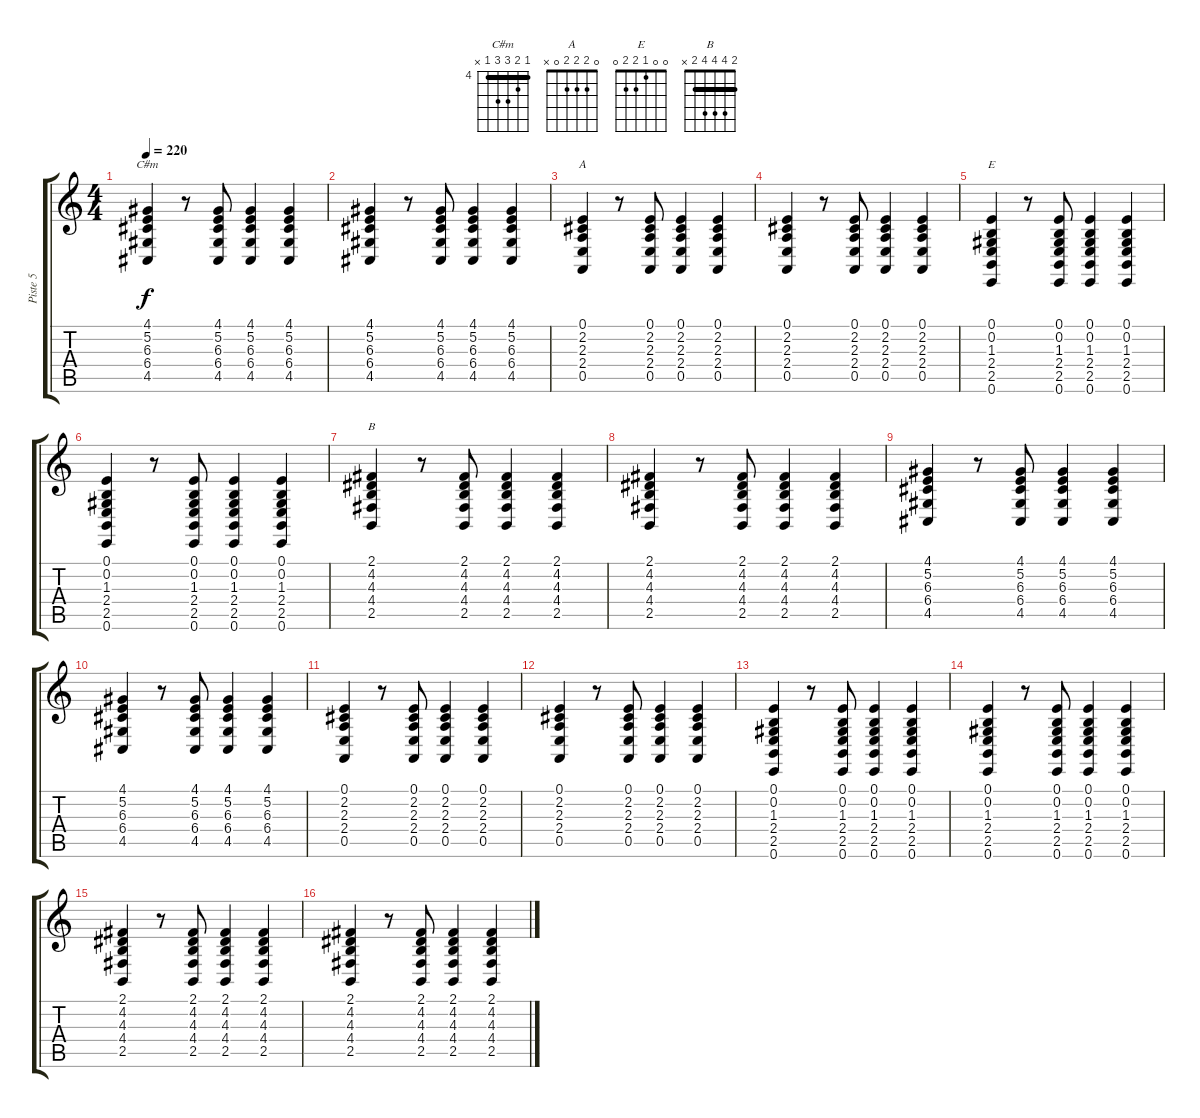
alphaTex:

\track ("Piste 5" "Piste 5") {instrument synthstrings1}
\staff {score tabs}
\tuning (E4 B3 G3 D3 A2 E2) {hide}
\chord ("C#m" 4 5 6 6 4 x) {firstfret 4 barre 4}
\chord ("A" 0 2 2 2 0 x)
\chord ("E" 0 0 1 2 2 0)
\chord ("B" 2 4 4 4 2 x) {barre 2}
\ts (4 4)
\tempo 220
\clef g2
\ks c
(4.1 5.2 6.3 6.4 4.5).4{ch "C#m" dy f instrument synthstrings1} r.8 (4.1 5.2 6.3 6.4 4.5).8 (4.1 5.2 6.3 6.4 4.5).4 (4.1 5.2 6.3 6.4 4.5).4 |
(4.1 5.2 6.3 6.4 4.5).4 r.8 (4.1 5.2 6.3 6.4 4.5).8 (4.1 5.2 6.3 6.4 4.5).4 (4.1 5.2 6.3 6.4 4.5).4 |
(0.1 2.2 2.3 2.4 0.5).4{ch "A"} r.8 (0.1 2.2 2.3 2.4 0.5).8 (0.1 2.2 2.3 2.4 0.5).4 (0.1 2.2 2.3 2.4 0.5).4 |
(0.1 2.2 2.3 2.4 0.5).4 r.8 (0.1 2.2 2.3 2.4 0.5).8 (0.1 2.2 2.3 2.4 0.5).4 (0.1 2.2 2.3 2.4 0.5).4 |
(0.1 0.2 1.3 2.4 2.5 0.6).4{ch "E"} r.8 (0.1 0.2 1.3 2.4 2.5 0.6).8 (0.1 0.2 1.3 2.4 2.5 0.6).4 (0.1 0.2 1.3 2.4 2.5 0.6).4 |
(0.1 0.2 1.3 2.4 2.5 0.6).4 r.8 (0.1 0.2 1.3 2.4 2.5 0.6).8 (0.1 0.2 1.3 2.4 2.5 0.6).4 (0.1 0.2 1.3 2.4 2.5 0.6).4 |
(2.1 4.2 4.3 4.4 2.5).4{ch "B"} r.8 (2.1 4.2 4.3 4.4 2.5).8 (2.1 4.2 4.3 4.4 2.5).4 (2.1 4.2 4.3 4.4 2.5).4 |
(2.1 4.2 4.3 4.4 2.5).4 r.8 (2.1 4.2 4.3 4.4 2.5).8 (2.1 4.2 4.3 4.4 2.5).4 (2.1 4.2 4.3 4.4 2.5).4 |
(4.1 5.2 6.3 6.4 4.5).4 r.8 (4.1 5.2 6.3 6.4 4.5).8 (4.1 5.2 6.3 6.4 4.5).4 (4.1 5.2 6.3 6.4 4.5).4 |
(4.1 5.2 6.3 6.4 4.5).4 r.8 (4.1 5.2 6.3 6.4 4.5).8 (4.1 5.2 6.3 6.4 4.5).4 (4.1 5.2 6.3 6.4 4.5).4 |
(0.1 2.2 2.3 2.4 0.5).4 r.8 (0.1 2.2 2.3 2.4 0.5).8 (0.1 2.2 2.3 2.4 0.5).4 (0.1 2.2 2.3 2.4 0.5).4 |
(0.1 2.2 2.3 2.4 0.5).4 r.8 (0.1 2.2 2.3 2.4 0.5).8 (0.1 2.2 2.3 2.4 0.5).4 (0.1 2.2 2.3 2.4 0.5).4 |
(0.1 0.2 1.3 2.4 2.5 0.6).4 r.8 (0.1 0.2 1.3 2.4 2.5 0.6).8 (0.1 0.2 1.3 2.4 2.5 0.6).4 (0.1 0.2 1.3 2.4 2.5 0.6).4 |
(0.1 0.2 1.3 2.4 2.5 0.6).4 r.8 (0.1 0.2 1.3 2.4 2.5 0.6).8 (0.1 0.2 1.3 2.4 2.5 0.6).4 (0.1 0.2 1.3 2.4 2.5 0.6).4 |
(2.1 4.2 4.3 4.4 2.5).4 r.8 (2.1 4.2 4.3 4.4 2.5).8 (2.1 4.2 4.3 4.4 2.5).4 (2.1 4.2 4.3 4.4 2.5).4 |
(2.1 4.2 4.3 4.4 2.5).4 r.8 (2.1 4.2 4.3 4.4 2.5).8 (2.1 4.2 4.3 4.4 2.5).4 (2.1 4.2 4.3 4.4 2.5).4
